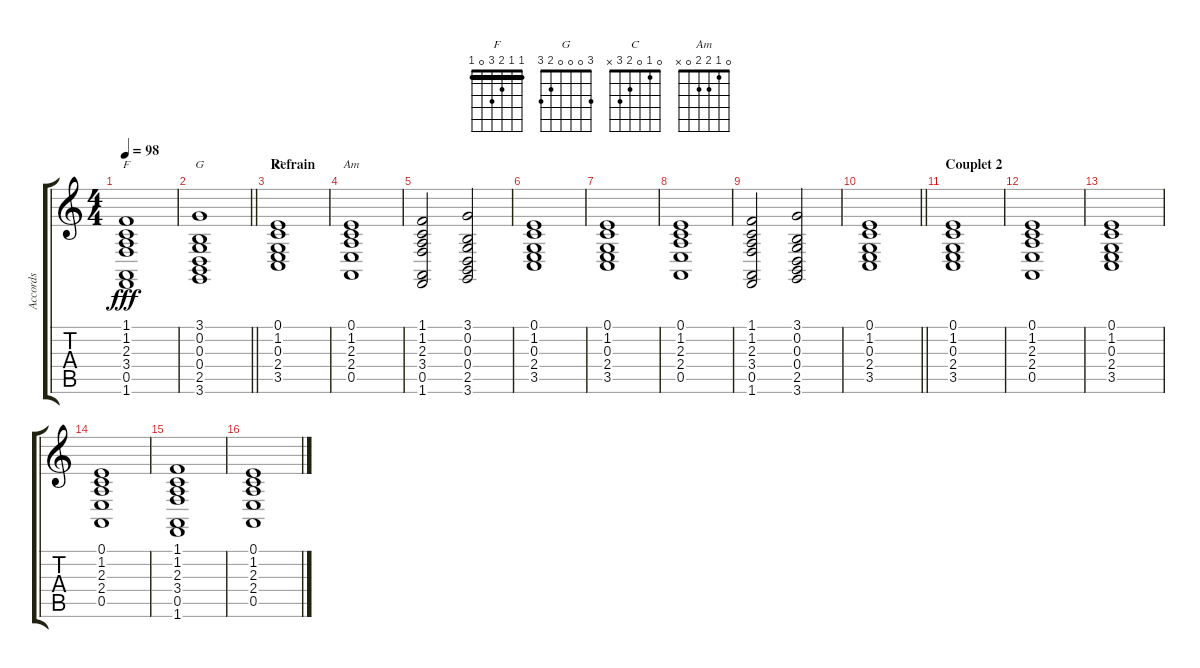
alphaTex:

\track ("Accords" "Accords") {instrument lead1square}
\staff {score tabs}
\tuning (E4 B3 G3 D3 A2 E2) {hide}
\chord ("F" 1 1 2 3 0 1) {barre 1}
\chord ("G" 3 0 0 0 2 3)
\chord ("C" 0 1 0 2 3 x)
\chord ("Am" 0 1 2 2 0 x)
\ts (4 4)
\tempo 98
\clef g2
\ks c
(1.1 1.2 2.3 3.4 0.5 1.6).1{ch "F" dy fff} |
\barLineRight lightlight
(3.1 0.2 0.3 0.4 2.5 3.6).1{ch "G"} |
\section ("" "Refrain")
(0.1 1.2 0.3 2.4 3.5).1{ch "C"} |
(0.1 1.2 2.3 2.4 0.5).1{ch "Am"} |
(1.1 1.2 2.3 3.4 0.5 1.6).2 (3.1 0.2 0.3 0.4 2.5 3.6).2 |
(0.1 1.2 0.3 2.4 3.5).1 |
(0.1 1.2 0.3 2.4 3.5).1 |
(0.1 1.2 2.3 2.4 0.5).1 |
(1.1 1.2 2.3 3.4 0.5 1.6).2 (3.1 0.2 0.3 0.4 2.5 3.6).2 |
\barLineRight lightlight
(0.1 1.2 0.3 2.4 3.5).1 |
\section ("" "Couplet 2")
(0.1 1.2 0.3 2.4 3.5).1 |
(0.1 1.2 2.3 2.4 0.5).1 |
(0.1 1.2 0.3 2.4 3.5).1 |
(0.1 1.2 2.3 2.4 0.5).1 |
(1.1 1.2 2.3 3.4 0.5 1.6).1 |
(0.1 1.2 2.3 2.4 0.5).1
